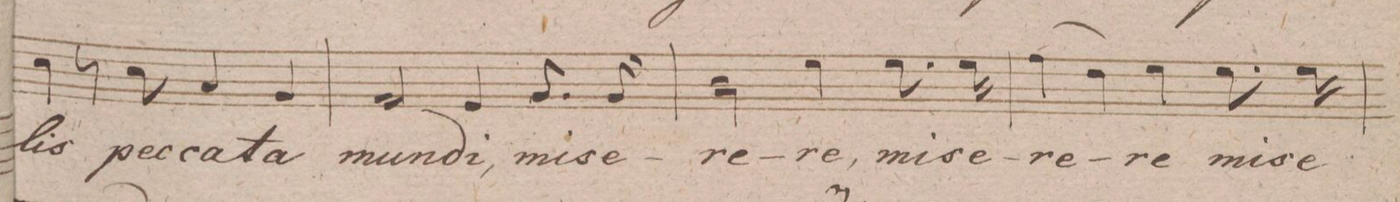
**kern	**text
*I"Basso	*
*clefF4	*
*k[f#]	*
*met(c)	*
*M4/4	*
4E	-lis
8r	.
8E	pe-
4C	-ca-
4BB	-ta
=9	=9
2AA	mun-
4GG	-di,
8.BB	mi-
16BB	-se-
=10	=10
2D	-re-
4G	-re,
8.G	mi-
16G	-se-
=11	=11
(>4A	-re-
4F#)	.
4G	-re,
8.G	mi-
16G	-se-
=12	=12
*-	*-
